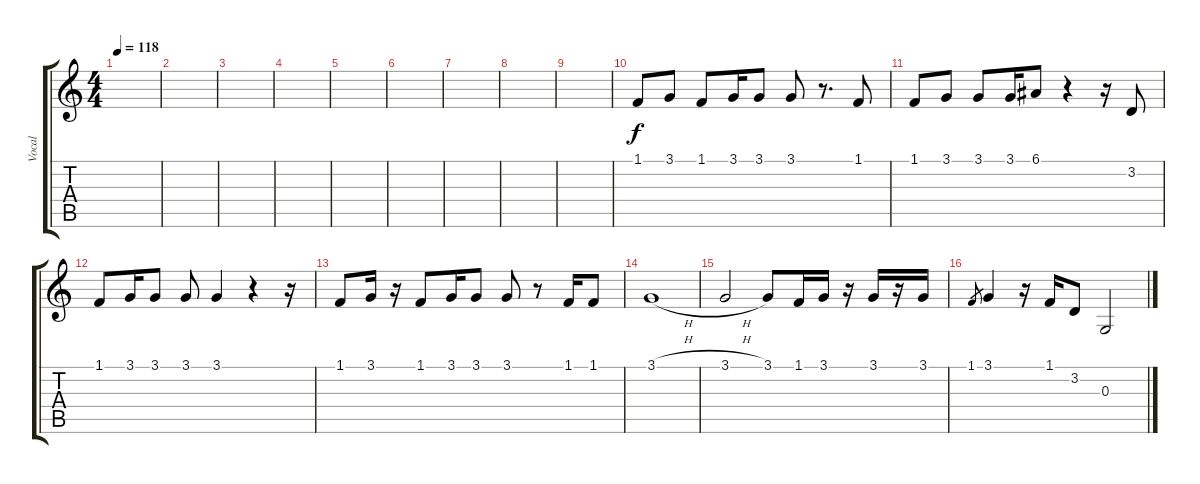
\track ("Vocal" "Vocal") {instrument sopranosax}
\staff {score tabs}
\tuning (E4 B3 G3 D3 A2 E2) {hide}
\ts (4 4)
\tempo 118
\clef g2
\ks c
|
|
|
|
|
|
|
|
|
1.1.8 3.1.8 1.1.8 3.1.16 3.1.8 3.1.8 r.8{d} 1.1.8 |
1.1.8 3.1.8 3.1.8 3.1.16 6.1.8 r.4 r.16 3.2.8 |
1.1.8 3.1.16 3.1.8 3.1.8 3.1.4 r.4 r.16 |
1.1.8 3.1.16 r.16 1.1.8 3.1.16 3.1.8 3.1.8 r.8 1.1.16 1.1.8 |
3.1{h}.1 |
3.1{h}.2 3.1.8 1.1.16 3.1.16 r.16 3.1.16 r.16 3.1.16 |
1.1.8{gr} 3.1.4 r.16 1.1.16 3.2.8 0.3.2
